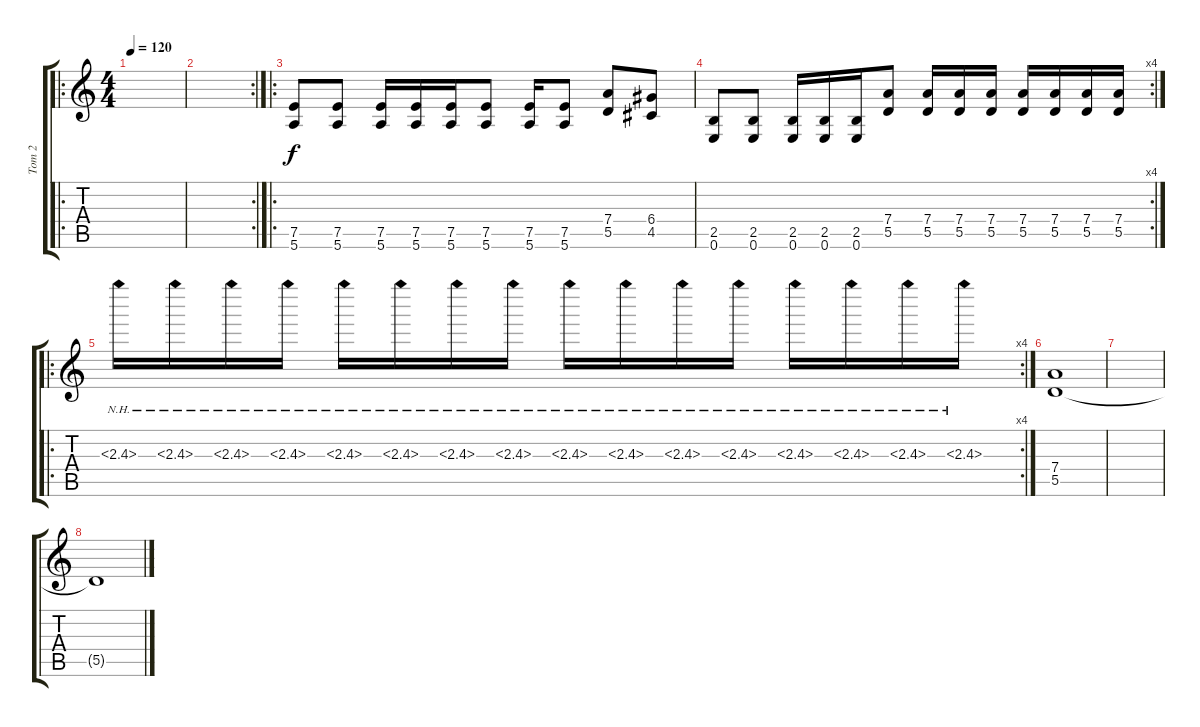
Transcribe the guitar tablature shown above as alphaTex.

\track ("Tom 2" "Tom 2") {instrument distortionguitar}
\staff {score tabs}
\tuning (E4 B3 G3 D3 A2 E2) {hide}
\ro
\ts (4 4)
\tempo 120
\clef g2
\ks c
|
\rc 2
|
\ro
(7.5 5.6).8 (7.5 5.6).8 (7.5 5.6).16 (7.5 5.6).16 (7.5 5.6).16 (7.5 5.6).8 (7.5 5.6).16 (7.5 5.6).8 (7.4 5.5).8 (6.4 4.5).8 |
\rc 4
(2.5 0.6).8 (2.5 0.6).8 (2.5 0.6).16 (2.5 0.6).16 (2.5 0.6).16 (7.4 5.5).8 (7.4 5.5).16 (7.4 5.5).16 (7.4 5.5).16 (7.4 5.5).16 (7.4 5.5).16 (7.4 5.5).16 (7.4 5.5).16 |
\ro
\rc 4
2.3{nh}.16 2.3{nh}.16 2.3{nh}.16 2.3{nh}.16 2.3{nh}.16 2.3{nh}.16 2.3{nh}.16 2.3{nh}.16 2.3{nh}.16 2.3{nh}.16 2.3{nh}.16 2.3{nh}.16 2.3{nh}.16 2.3{nh}.16 2.3{nh}.16 2.3{nh}.16 |
(7.4 5.5).1 |
|
5.5{t}.1
